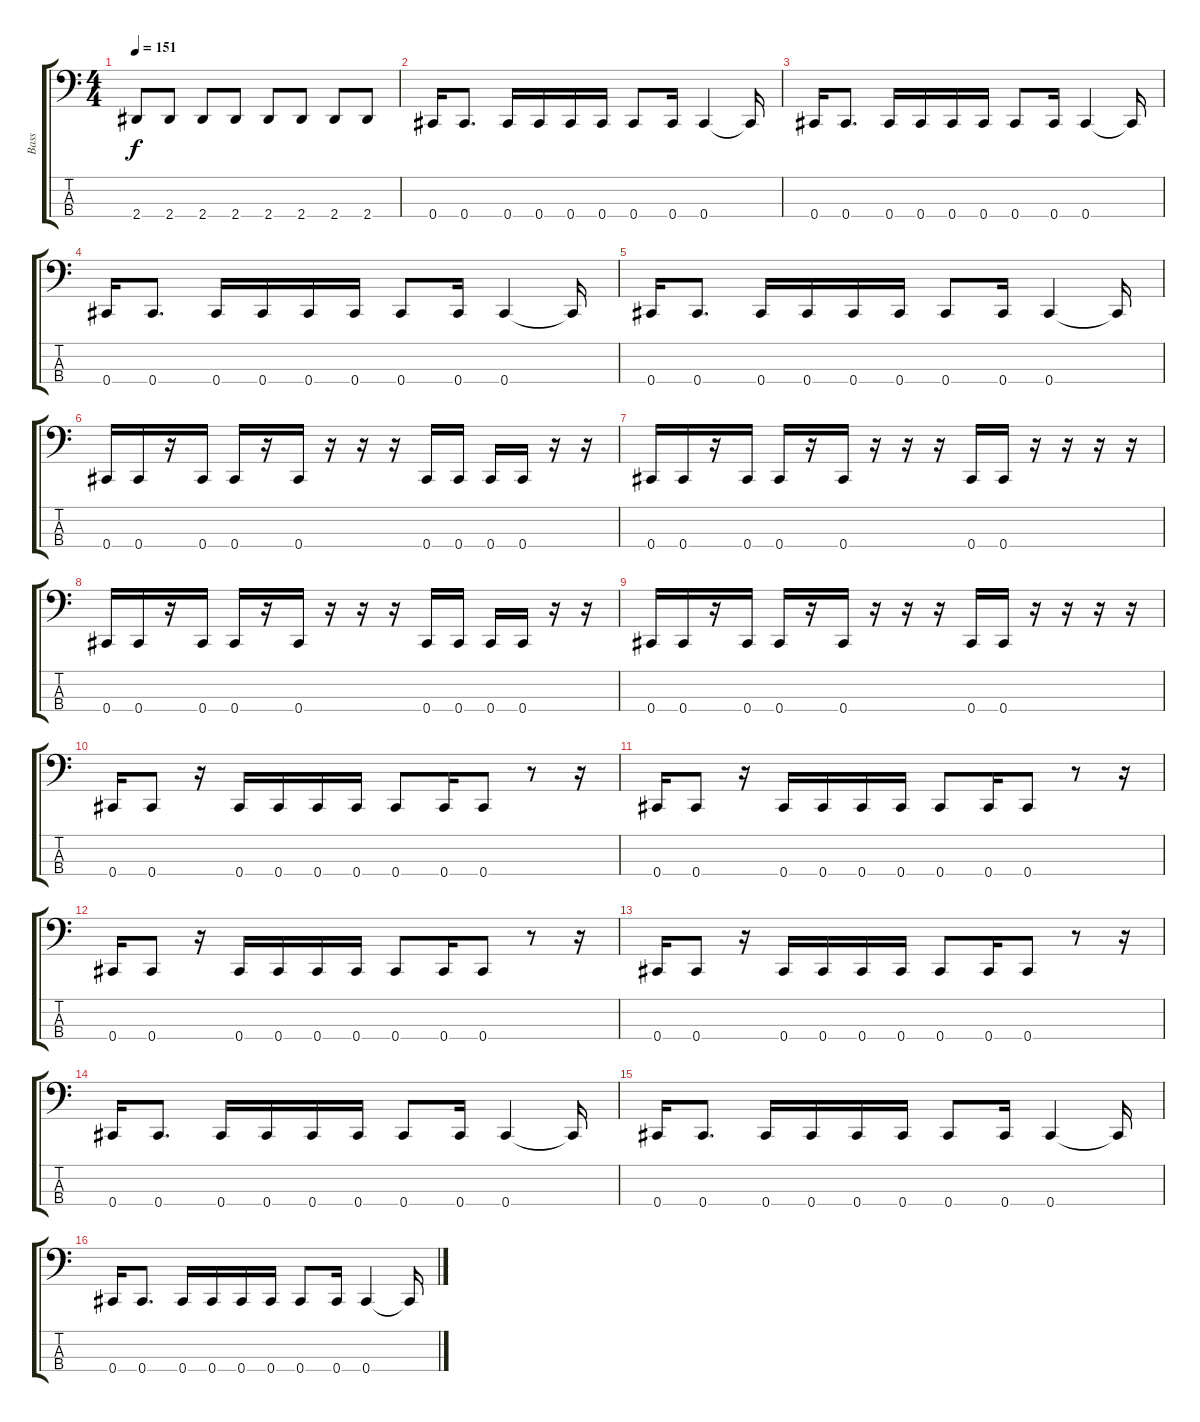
\track ("Bass" "Bass") {instrument electricbasspick}
\staff {score tabs}
\tuning (Gb2 Db2 Ab1 Db1) {hide}
\ts (4 4)
\tempo 151
\clef f4
\ks c
2.4.8{dy f} 2.4.8 2.4.8 2.4.8 2.4.8 2.4.8 2.4.8 2.4.8 |
0.4.16 0.4.8{d} 0.4.16 0.4.16 0.4.16 0.4.16 0.4.8 0.4.16 0.4.4 0.4{t}.16 |
0.4.16 0.4.8{d} 0.4.16 0.4.16 0.4.16 0.4.16 0.4.8 0.4.16 0.4.4 0.4{t}.16 |
0.4.16 0.4.8{d} 0.4.16 0.4.16 0.4.16 0.4.16 0.4.8 0.4.16 0.4.4 0.4{t}.16 |
0.4.16 0.4.8{d} 0.4.16 0.4.16 0.4.16 0.4.16 0.4.8 0.4.16 0.4.4 0.4{t}.16 |
0.4.16 0.4.16 r.16 0.4.16 0.4.16 r.16 0.4.16 r.16 r.16 r.16 0.4.16 0.4.16 0.4.16 0.4.16 r.16 r.16 |
0.4.16 0.4.16 r.16 0.4.16 0.4.16 r.16 0.4.16 r.16 r.16 r.16 0.4.16 0.4.16 r.16 r.16 r.16 r.16 |
0.4.16 0.4.16 r.16 0.4.16 0.4.16 r.16 0.4.16 r.16 r.16 r.16 0.4.16 0.4.16 0.4.16 0.4.16 r.16 r.16 |
0.4.16 0.4.16 r.16 0.4.16 0.4.16 r.16 0.4.16 r.16 r.16 r.16 0.4.16 0.4.16 r.16 r.16 r.16 r.16 |
0.4.16 0.4.8 r.16 0.4.16 0.4.16 0.4.16 0.4.16 0.4.8 0.4.16 0.4.8 r.8 r.16 |
0.4.16 0.4.8 r.16 0.4.16 0.4.16 0.4.16 0.4.16 0.4.8 0.4.16 0.4.8 r.8 r.16 |
0.4.16 0.4.8 r.16 0.4.16 0.4.16 0.4.16 0.4.16 0.4.8 0.4.16 0.4.8 r.8 r.16 |
0.4.16 0.4.8 r.16 0.4.16 0.4.16 0.4.16 0.4.16 0.4.8 0.4.16 0.4.8 r.8 r.16 |
0.4.16 0.4.8{d} 0.4.16 0.4.16 0.4.16 0.4.16 0.4.8 0.4.16 0.4.4 0.4{t}.16 |
0.4.16 0.4.8{d} 0.4.16 0.4.16 0.4.16 0.4.16 0.4.8 0.4.16 0.4.4 0.4{t}.16 |
0.4.16 0.4.8{d} 0.4.16 0.4.16 0.4.16 0.4.16 0.4.8 0.4.16 0.4.4 0.4{t}.16
